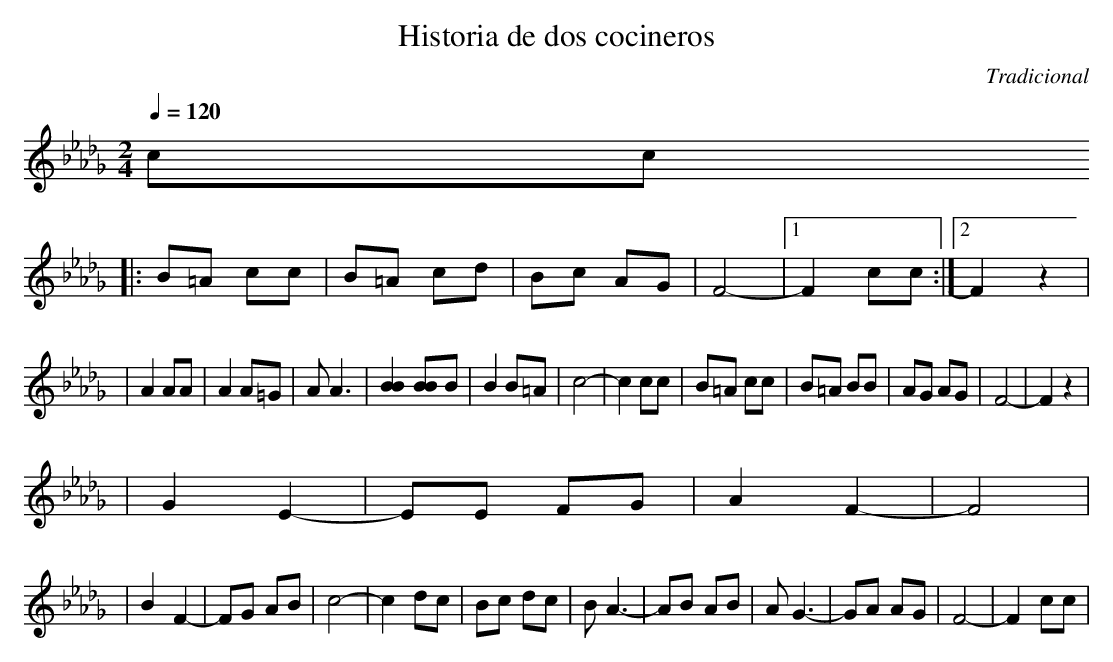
X:1
T:Historia de dos cocineros
C:Tradicional
M:2/4
L:1/8
Q:1/4=120
K:Bbm
cc
|: B=A cc|B=A cd|Bc AG|F4-|[1 F2 cc :|[2 F2 z2|
|A2 AA|A2 A=G|A A3|[B2B2] [BB]B|B2 B=A|c4-|c2 cc|B=A cc|B=A BB|AG AG|F4-|F2 z2|
|G2 E2-|EE FG|A2 F2-|F4|
|B2 F2-|FG AB|c4-|c2 dc|Bc dc|B A3-|AB AB|A G3-|GA AG|F4-|F2 cc|
